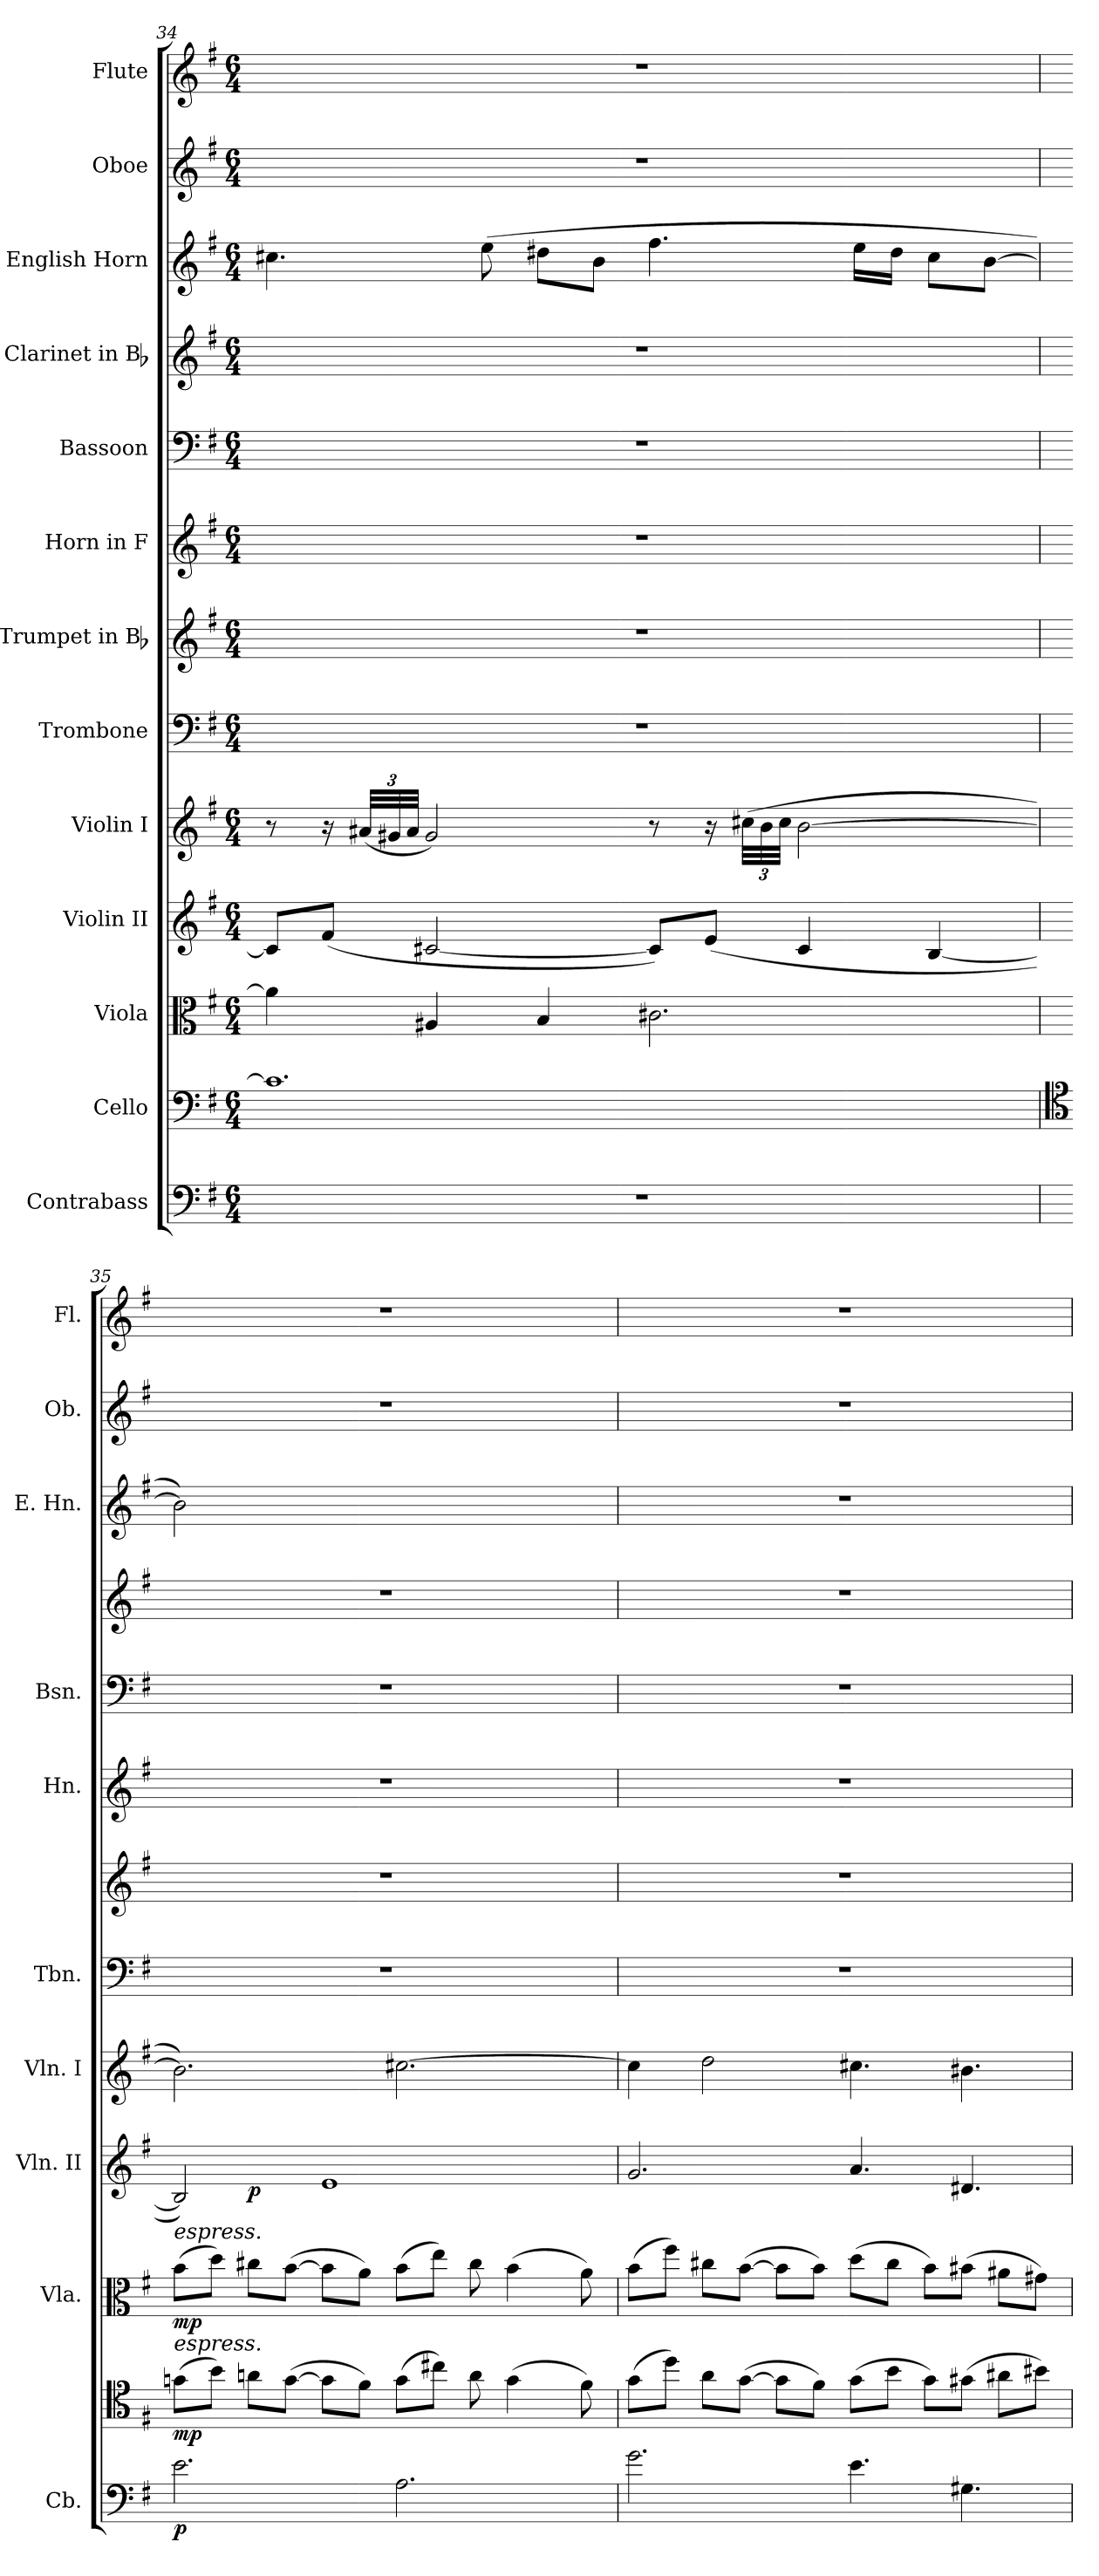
**kern	**dynam	**kern	**dynam	**kern	**dynam	**kern	**dynam	**kern	**kern	**kern	**kern	**kern	**kern	**kern	**kern	**kern
*part13	*part13	*part12	*part12	*part11	*part11	*part10	*part10	*part9	*part8	*part7	*part6	*part5	*part4	*part3	*part2	*part1
*staff13	*staff13	*staff12	*staff12	*staff11	*staff11	*staff10	*staff10	*staff9	*staff8	*staff7	*staff6	*staff5	*staff4	*staff3	*staff2	*staff1
*I"Contrabass	*	*I"Cello	*	*I"Viola	*	*I"Violin II	*	*I"Violin I	*I"Trombone	*I"Trumpet in Bb	*I"Horn in F	*I"Bassoon	*I"Clarinet in Bb	*I"English Horn	*I"Oboe	*I"Flute
*I'Cb.	*	*	*	*I'Vla.	*	*I'Vln. II	*	*I'Vln. I	*I'Tbn.	*	*I'Hn.	*I'Bsn.	*	*I'E. Hn.	*I'Ob.	*I'Fl.
*clefF4	*	*clefF4	*	*clefC3	*	*clefG2	*	*clefG2	*clefF4	*clefG2	*clefG2	*clefF4	*clefG2	*clefG2	*clefG2	*clefG2
*ITrd7c12	*	*	*	*	*	*	*	*	*	*	*	*	*	*	*	*
*k[f#]	*	*k[f#]	*	*k[f#]	*	*k[f#]	*	*k[f#]	*k[f#]	*k[f#]	*k[f#]	*k[f#]	*k[f#]	*k[f#]	*k[f#]	*k[f#]
*G:	*	*G:	*	*G:	*	*G:	*	*G:	*G:	*G:	*G:	*G:	*G:	*G:	*G:	*G:
*M6/4	*	*M6/4	*	*M6/4	*	*M6/4	*	*M6/4	*M6/4	*M6/4	*M6/4	*M6/4	*M6/4	*M6/4	*M6/4	*M6/4
=34	=34	=34	=34	=34	=34	=34	=34	=34	=34	=34	=34	=34	=34	=34	=34	=34
1.r	.	1.c#]	.	4a#\]	.	8c#/L]	.	8r	1.r	1.r	1.r	1.r	1.r	4.cc#X\	1.r	1.r
.	.	.	.	.	.	(<8f#/J	.	16r	.	.	.	.	.	.	.	.
.	.	.	.	.	.	.	.	(<48a#X/LLL	.	.	.	.	.	.	.	.
.	.	.	.	.	.	.	.	48g#X/	.	.	.	.	.	.	.	.
.	.	.	.	.	.	.	.	48a#/JJJ	.	.	.	.	.	.	.	.
.	.	.	.	4A#X/	.	[2c#X/	.	2g#/)	.	.	.	.	.	.	.	.
.	.	.	.	.	.	.	.	.	.	.	.	.	.	(>8ee\	.	.
.	.	.	.	4B/	.	.	.	.	.	.	.	.	.	8dd#X\L	.	.
.	.	.	.	.	.	.	.	.	.	.	.	.	.	8b\J	.	.
.	.	.	.	2.c#X\	.	8c#/L])	.	8r	.	.	.	.	.	4.ff#\	.	.
.	.	.	.	.	.	(<8e/J	.	16r	.	.	.	.	.	.	.	.
.	.	.	.	.	.	.	.	(>48cc#X\LLL	.	.	.	.	.	.	.	.
.	.	.	.	.	.	.	.	48b\	.	.	.	.	.	.	.	.
.	.	.	.	.	.	.	.	48cc#\JJJ	.	.	.	.	.	.	.	.
.	.	.	.	.	.	4c#/	.	[2b\	.	.	.	.	.	.	.	.
.	.	.	.	.	.	.	.	.	.	.	.	.	.	16ee\LL	.	.
.	.	.	.	.	.	.	.	.	.	.	.	.	.	16dd#\JJ	.	.
.	.	.	.	.	.	[4B/	.	.	.	.	.	.	.	8cc#\L	.	.
.	.	.	.	.	.	.	.	.	.	.	.	.	.	[8b\J	.	.
!!LO:PB:g=z
=35	=35	=35	=35	=35	=35	=35	=35	=35	=35	=35	=35	=35	=35	=35	=35	=35
*	*	*clefC4	*	*	*	*	*	*	*	*	*	*	*	*	*	*
!	!	!	!	!LO:TX:a:i:t=espress.	!	!	!	!	!	!	!	!	!	!	!	!
!	!	!LO:TX:a:i:t=espress.	!	!	!	!	!	!	!	!	!	!	!	!	!	!
!	!LO:DY:b	!	!LO:DY:b	!	!LO:DY:b	!	!	!	!	!	!	!	!	!	!	!
*	*	*	*	*	*	*^	*	*	*	*	*	*	*	*	*	*
2.E\	p	(>8gn\L	mp	(>8b\L	mp	2B/])	4ryy	.	2.b\])	1.r	1.r	1.r	1.r	1.r	2b\])	1.r	1.r
.	.	8b\J)	.	8dd\J)	.	.	.	.	.	.	.	.	.	.	.	.	.
!	!	!	!	!	!	!	!	!LO:DY:b	!	!	!	!	!	!	!	!	!
.	.	8an\L	.	8cc#X\L	.	.	1ryy	p	.	.	.	.	.	.	.	.	.
.	.	(>[8g\J	.	(>[8b\J	.	.	.	.	.	.	.	.	.	.	.	.	.
.	.	8g\L]	.	8b\L]	.	1e	.	.	.	.	.	.	.	.	1ryy	.	.
.	.	8f#\J)	.	8a\J)	.	.	.	.	.	.	.	.	.	.	.	.	.
2.AA\	.	(>8g\L	.	(>8b\L	.	.	.	.	[2.cc#X\	.	.	.	.	.	.	.	.
.	.	8cc#X\J)	.	8ee\J)	.	.	.	.	.	.	.	.	.	.	.	.	.
.	.	8a\	.	8cc#\	.	.	.	.	.	.	.	.	.	.	.	.	.
.	.	(>4g\	.	(>4b\	.	.	.	.	.	.	.	.	.	.	.	.	.
.	.	.	.	.	.	.	4ryy	.	.	.	.	.	.	.	.	.	.
.	.	8f#\)	.	8a\)	.	.	.	.	.	.	.	.	.	.	.	.	.
*	*	*	*	*	*	*v	*v	*	*	*	*	*	*	*	*	*	*
=36	=36	=36	=36	=36	=36	=36	=36	=36	=36	=36	=36	=36	=36	=36	=36	=36
2.G\	.	(>8g\L	.	(>8b\L	.	2.g/	.	4cc#\]	1.r	1.r	1.r	1.r	1.r	1.r	1.r	1.r
.	.	8dd\J)	.	8ff#\J)	.	.	.	.	.	.	.	.	.	.	.	.
.	.	8a\L	.	8cc#X\L	.	.	.	2dd\	.	.	.	.	.	.	.	.
.	.	(>[8g\J	.	(>[8b\J	.	.	.	.	.	.	.	.	.	.	.	.
.	.	8g\L]	.	8b\L]	.	.	.	.	.	.	.	.	.	.	.	.
.	.	8f#\J)	.	8b\J)	.	.	.	.	.	.	.	.	.	.	.	.
4.E\	.	(>8g\L	.	(>8dd\L	.	4.a/	.	4.cc#X\	.	.	.	.	.	.	.	.
.	.	8b\J	.	8cc#\J	.	.	.	.	.	.	.	.	.	.	.	.
.	.	8g\L)	.	8b\L)	.	.	.	.	.	.	.	.	.	.	.	.
4.GG#X\	.	(>8g#X\J	.	(>8b#X\J	.	4.d#X/	.	4.b#X\	.	.	.	.	.	.	.	.
.	.	8a#X\L	.	8a#X\L	.	.	.	.	.	.	.	.	.	.	.	.
.	.	8b#X\J)	.	8g#X\J)	.	.	.	.	.	.	.	.	.	.	.	.
=	=	=	=	=	=	=	=	=	=	=	=	=	=	=	=	=
*-	*-	*-	*-	*-	*-	*-	*-	*-	*-	*-	*-	*-	*-	*-	*-	*-
